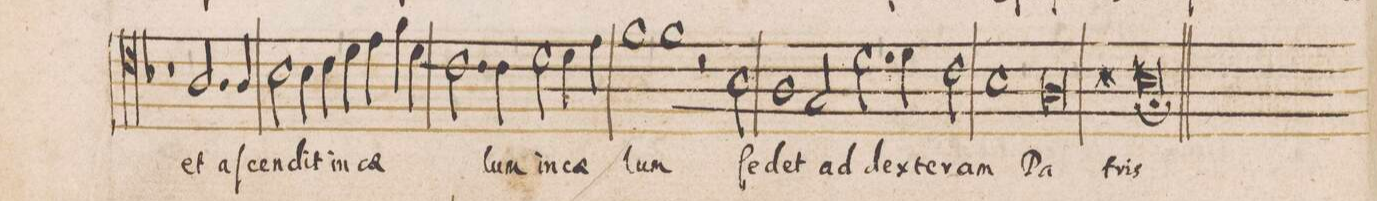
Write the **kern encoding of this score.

**kern	**text
*I"ALTVS	*
*clefC4	*
*k[b-]	*
*met(c)	*
*M2/1	*
1r	.
=97	=97
2.A/	et
4A/	aſ-
2B-\	-cen-
4B-\	-dit
4c\	in
=98	=98
4d\	coe-
4e\	.
4f\	.
4d\	.
2.c\	.
4c\	-lum
=99	=99
2d\	in
4d\	coe-
4e\	.
1f	.
=100	=100
1f	-lum
2r	.
2B-\	ſe-
=101	=101
1A	-det
2G/	ad
2.d\	dex-
=102	=102
4d\	-te-
2c\	-ram
1B-	Pa-
=103	=103
0A	.
=104	=104
0Bn;>	-tris
=105||	=105||
*M3/1	*
*met(O)	*
*-	*-
